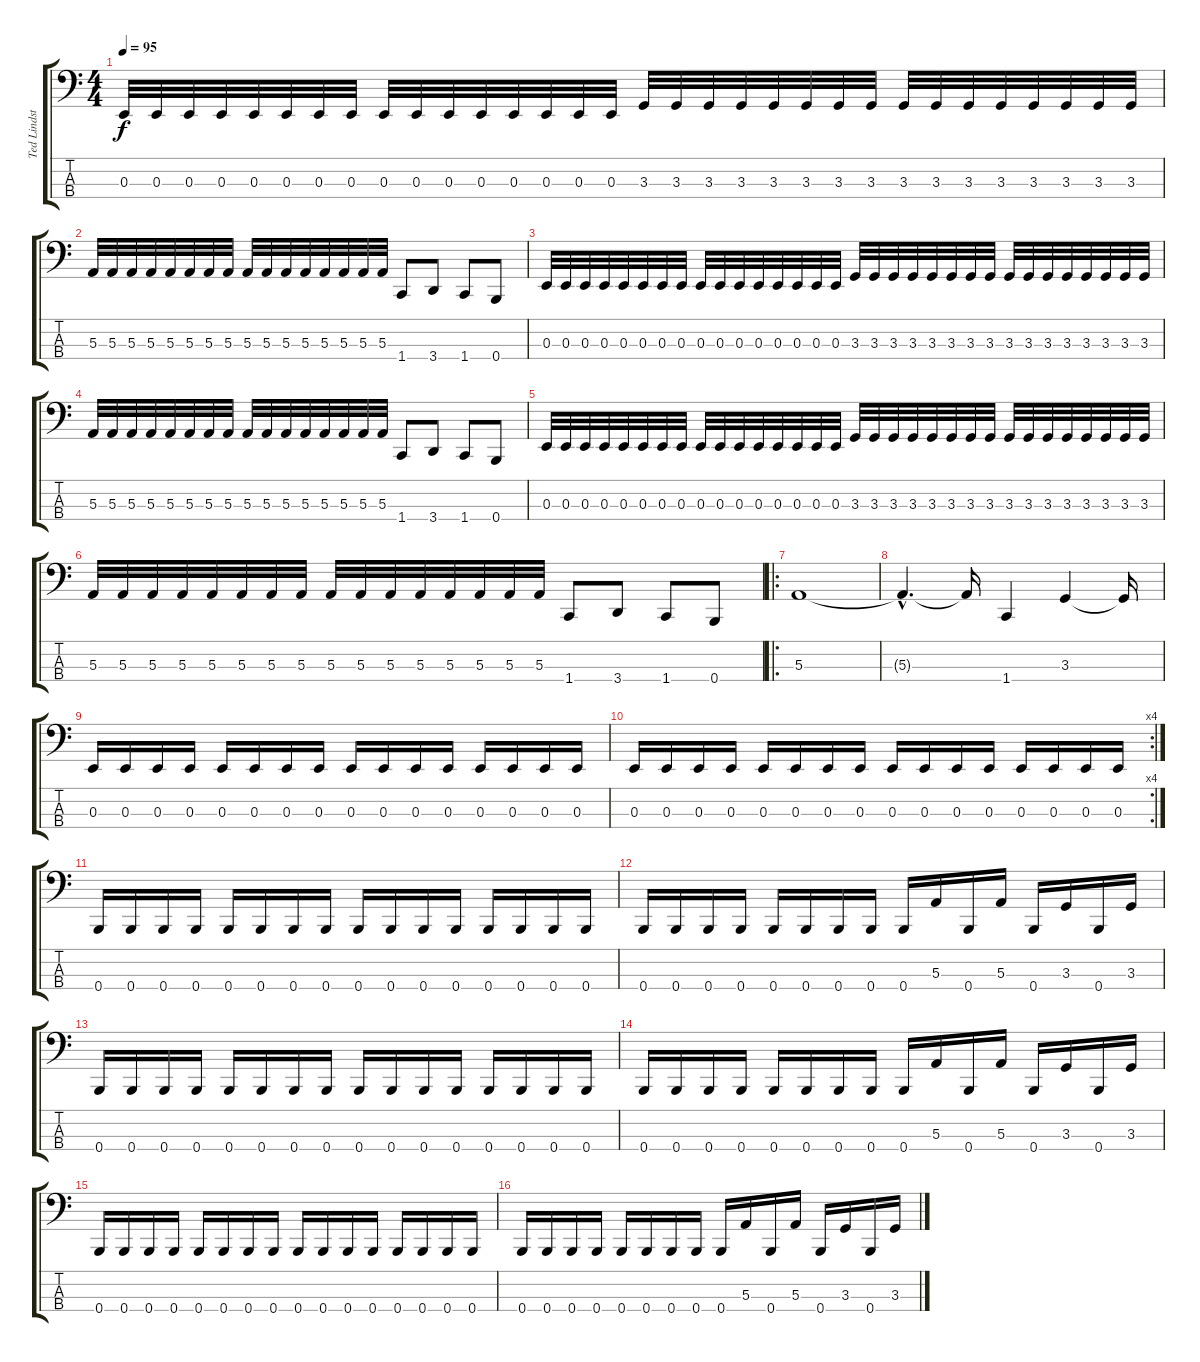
\track ("Ted Lindström" "Ted Lindst") {instrument electricbasspick}
\staff {score tabs}
\tuning (D2 A1 E1 B0) {hide}
\ts (4 4)
\tempo 95
\clef f4
\ks c
0.3.32{dy f} 0.3.32 0.3.32 0.3.32 0.3.32 0.3.32 0.3.32 0.3.32 0.3.32 0.3.32 0.3.32 0.3.32 0.3.32 0.3.32 0.3.32 0.3.32 3.3.32 3.3.32 3.3.32 3.3.32 3.3.32 3.3.32 3.3.32 3.3.32 3.3.32 3.3.32 3.3.32 3.3.32 3.3.32 3.3.32 3.3.32 3.3.32 |
5.3.32 5.3.32 5.3.32 5.3.32 5.3.32 5.3.32 5.3.32 5.3.32 5.3.32 5.3.32 5.3.32 5.3.32 5.3.32 5.3.32 5.3.32 5.3.32 1.4.8 3.4.8 1.4.8 0.4.8 |
0.3.32 0.3.32 0.3.32 0.3.32 0.3.32 0.3.32 0.3.32 0.3.32 0.3.32 0.3.32 0.3.32 0.3.32 0.3.32 0.3.32 0.3.32 0.3.32 3.3.32 3.3.32 3.3.32 3.3.32 3.3.32 3.3.32 3.3.32 3.3.32 3.3.32 3.3.32 3.3.32 3.3.32 3.3.32 3.3.32 3.3.32 3.3.32 |
5.3.32 5.3.32 5.3.32 5.3.32 5.3.32 5.3.32 5.3.32 5.3.32 5.3.32 5.3.32 5.3.32 5.3.32 5.3.32 5.3.32 5.3.32 5.3.32 1.4.8 3.4.8 1.4.8 0.4.8 |
0.3.32 0.3.32 0.3.32 0.3.32 0.3.32 0.3.32 0.3.32 0.3.32 0.3.32 0.3.32 0.3.32 0.3.32 0.3.32 0.3.32 0.3.32 0.3.32 3.3.32 3.3.32 3.3.32 3.3.32 3.3.32 3.3.32 3.3.32 3.3.32 3.3.32 3.3.32 3.3.32 3.3.32 3.3.32 3.3.32 3.3.32 3.3.32 |
5.3.32 5.3.32 5.3.32 5.3.32 5.3.32 5.3.32 5.3.32 5.3.32 5.3.32 5.3.32 5.3.32 5.3.32 5.3.32 5.3.32 5.3.32 5.3.32 1.4.8 3.4.8 1.4.8 0.4.8 |
\ro
5.3.1 |
5.3{hac t}.4{d} 5.3{t}.16 1.4.4 3.3.4 3.3{t}.16 |
0.3.16 0.3.16 0.3.16 0.3.16 0.3.16 0.3.16 0.3.16 0.3.16 0.3.16 0.3.16 0.3.16 0.3.16 0.3.16 0.3.16 0.3.16 0.3.16 |
\rc 4
0.3.16 0.3.16 0.3.16 0.3.16 0.3.16 0.3.16 0.3.16 0.3.16 0.3.16 0.3.16 0.3.16 0.3.16 0.3.16 0.3.16 0.3.16 0.3.16 |
0.4.16 0.4.16 0.4.16 0.4.16 0.4.16 0.4.16 0.4.16 0.4.16 0.4.16 0.4.16 0.4.16 0.4.16 0.4.16 0.4.16 0.4.16 0.4.16 |
0.4.16 0.4.16 0.4.16 0.4.16 0.4.16 0.4.16 0.4.16 0.4.16 0.4.16 5.3.16 0.4.16 5.3.16 0.4.16 3.3.16 0.4.16 3.3.16 |
0.4.16 0.4.16 0.4.16 0.4.16 0.4.16 0.4.16 0.4.16 0.4.16 0.4.16 0.4.16 0.4.16 0.4.16 0.4.16 0.4.16 0.4.16 0.4.16 |
0.4.16 0.4.16 0.4.16 0.4.16 0.4.16 0.4.16 0.4.16 0.4.16 0.4.16 5.3.16 0.4.16 5.3.16 0.4.16 3.3.16 0.4.16 3.3.16 |
0.4.16 0.4.16 0.4.16 0.4.16 0.4.16 0.4.16 0.4.16 0.4.16 0.4.16 0.4.16 0.4.16 0.4.16 0.4.16 0.4.16 0.4.16 0.4.16 |
0.4.16 0.4.16 0.4.16 0.4.16 0.4.16 0.4.16 0.4.16 0.4.16 0.4.16 5.3.16 0.4.16 5.3.16 0.4.16 3.3.16 0.4.16 3.3.16
